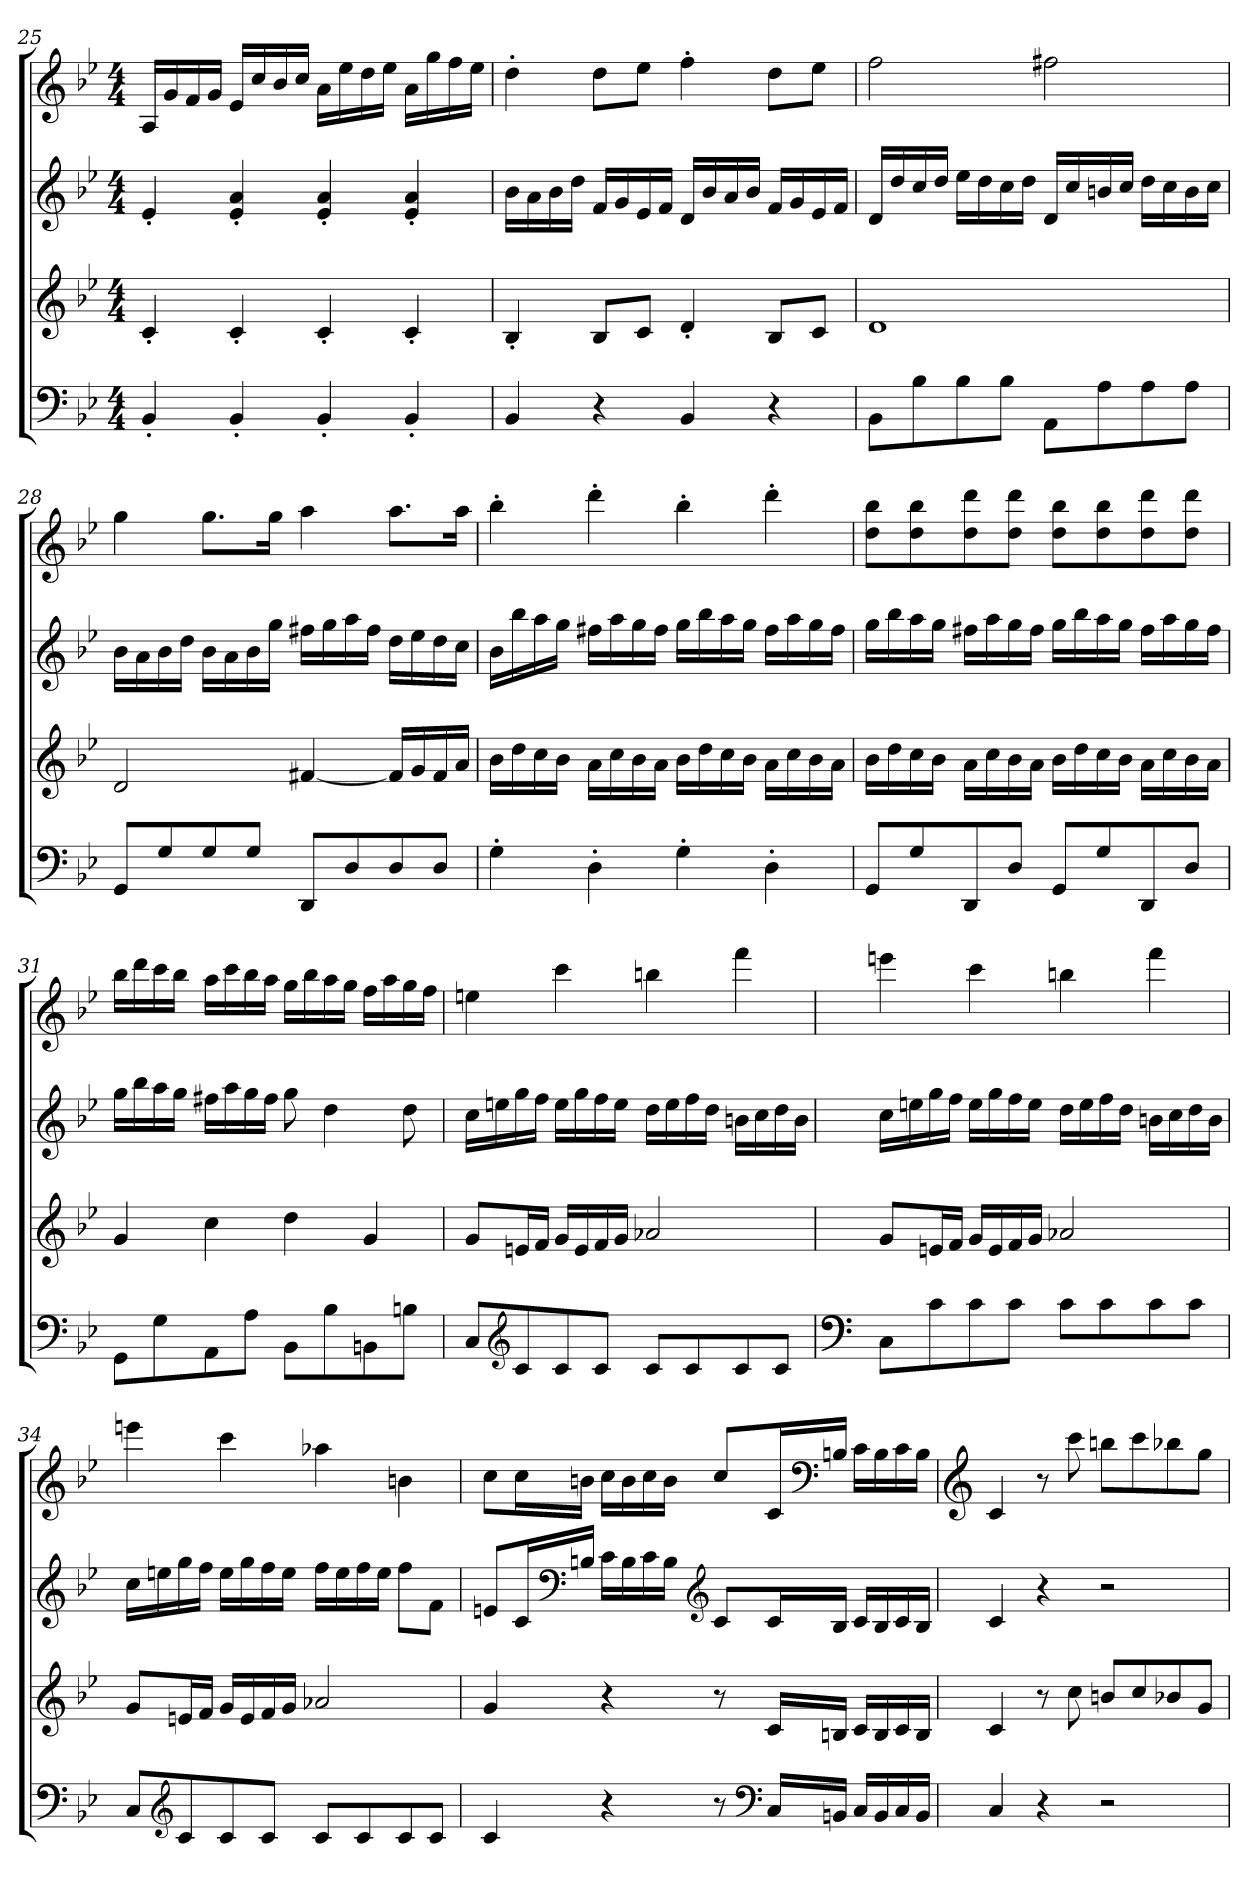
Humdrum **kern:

**kern	**kern	**kern	**kern
*part4	*part3	*part2	*part1
*staff4	*staff3	*staff2	*staff1
*clefF4	*clefG2	*clefG2	*clefG2
*k[b-e-]	*k[b-e-]	*k[b-e-]	*k[b-e-]
*B-:	*B-:	*B-:	*B-:
*M4/4	*M4/4	*M4/4	*M4/4
=25	=25	=25	=25
4BB-'/	4c'/	4e-'/	16A/LL
.	.	.	16g/
.	.	.	16f/
.	.	.	16g/JJ
4BB-'/	4c'/	4e-'/ 4a'/	16e-/LL
.	.	.	16cc/
.	.	.	16b-/
.	.	.	16cc/JJ
4BB-'/	4c'/	4e-'/ 4a'/	16a\LL
.	.	.	16ee-\
.	.	.	16dd\
.	.	.	16ee-\JJ
4BB-'/	4c'/	4e-'/ 4a'/	16a\LL
.	.	.	16gg\
.	.	.	16ff\
.	.	.	16ee-\JJ
=26	=26	=26	=26
4BB-/	4B-'/	16b-\LL	4dd'\
.	.	16a\	.
.	.	16b-\	.
.	.	16dd\JJ	.
4r	8B-/L	16f/LL	8dd\L
.	.	16g/	.
.	8c/J	16e-/	8ee-\J
.	.	16f/JJ	.
4BB-/	4d'/	16d/LL	4ff'\
.	.	16b-/	.
.	.	16a/	.
.	.	16b-/JJ	.
4r	8B-/L	16f/LL	8dd\L
.	.	16g/	.
.	8c/J	16e-/	8ee-\J
.	.	16f/JJ	.
=27	=27	=27	=27
8BB-\L	1d	16d/LL	2ff\
.	.	16dd/	.
8B-\	.	16cc/	.
.	.	16dd/JJ	.
8B-\	.	16ee-\LL	.
.	.	16dd\	.
8B-\J	.	16cc\	.
.	.	16dd\JJ	.
8AA\L	.	16d/LL	2ff#X\
.	.	16cc/	.
8A\	.	16bn/	.
.	.	16cc/JJ	.
8A\	.	16dd\LL	.
.	.	16cc\	.
8A\J	.	16b\	.
.	.	16cc\JJ	.
=28	=28	=28	=28
8GG/L	2d/	16b-\LL	4gg\
.	.	16a\	.
8G/	.	16b-\	.
.	.	16dd\JJ	.
8G/	.	16b-\LL	8.gg\L
.	.	16a\	.
8G/J	.	16b-\	.
.	.	16gg\JJ	16gg\Jk
8DD/L	[4f#X/	16ff#X\LL	4aa\
.	.	16gg\	.
8D/	.	16aa\	.
.	.	16ff#\JJ	.
8D/	16f#/LL]	16dd\LL	8.aa\L
.	16g/	16ee-\	.
8D/J	16f#/	16dd\	.
.	16a/JJ	16cc\JJ	16aa\Jk
=29	=29	=29	=29
4G'\	16b-\LL	16b-\LL	4bb-'\
.	16dd\	16bb-\	.
.	16cc\	16aa\	.
.	16b-\JJ	16gg\JJ	.
4D'\	16a\LL	16ff#X\LL	4ddd'\
.	16cc\	16aa\	.
.	16b-\	16gg\	.
.	16a\JJ	16ff#\JJ	.
4G'\	16b-\LL	16gg\LL	4bb-'\
.	16dd\	16bb-\	.
.	16cc\	16aa\	.
.	16b-\JJ	16gg\JJ	.
4D'\	16a\LL	16ff#\LL	4ddd'\
.	16cc\	16aa\	.
.	16b-\	16gg\	.
.	16a\JJ	16ff#\JJ	.
=30	=30	=30	=30
8GG/L	16b-\LL	16gg\LL	8dd\ 8bb-\L
.	16dd\	16bb-\	.
8G/	16cc\	16aa\	8dd\ 8bb-\
.	16b-\JJ	16gg\JJ	.
8DD/	16a\LL	16ff#X\LL	8dd\ 8ddd\
.	16cc\	16aa\	.
8D/J	16b-\	16gg\	8dd\ 8ddd\J
.	16a\JJ	16ff#\JJ	.
8GG/L	16b-\LL	16gg\LL	8dd\ 8bb-\L
.	16dd\	16bb-\	.
8G/	16cc\	16aa\	8dd\ 8bb-\
.	16b-\JJ	16gg\JJ	.
8DD/	16a\LL	16ff#\LL	8dd\ 8ddd\
.	16cc\	16aa\	.
8D/J	16b-\	16gg\	8dd\ 8ddd\J
.	16a\JJ	16ff#\JJ	.
=31	=31	=31	=31
8GG\L	4g/	16gg\LL	16bb-\LL
.	.	16bb-\	16ddd\
8G\	.	16aa\	16ccc\
.	.	16gg\JJ	16bb-\JJ
8AA\	4cc\	16ff#X\LL	16aa\LL
.	.	16aa\	16ccc\
8A\J	.	16gg\	16bb-\
.	.	16ff#\JJ	16aa\JJ
8BB-\L	4dd\	8gg\	16gg\LL
.	.	.	16bb-\
8B-\	.	4dd\	16aa\
.	.	.	16gg\JJ
8BBn\	4g/	.	16ff\LL
.	.	.	16aa\
8Bn\J	.	8dd\	16gg\
.	.	.	16ff\JJ
=32	=32	=32	=32
8C/L	8g/L	16cc\LL	4een\
.	.	16een\	.
*clefG2	*	*	*
8c/	16en/L	16gg\	.
.	16f/JJ	16ff\JJ	.
8c/	16g/LL	16ee\LL	4ccc\
.	16e/	16gg\	.
8c/J	16f/	16ff\	.
.	16g/JJ	16ee\JJ	.
8c/L	2a-X/	16dd\LL	4bbn\
.	.	16ee\	.
8c/	.	16ff\	.
.	.	16dd\JJ	.
8c/	.	16bn\LL	4fff\
.	.	16cc\	.
8c/J	.	16dd\	.
.	.	16b\JJ	.
=33	=33	=33	=33
*clefF4	*	*	*
8C\L	8g/L	16cc\LL	4eeen\
.	.	16een\	.
8c\	16en/L	16gg\	.
.	16f/JJ	16ff\JJ	.
8c\	16g/LL	16ee\LL	4ccc\
.	16e/	16gg\	.
8c\J	16f/	16ff\	.
.	16g/JJ	16ee\JJ	.
8c\L	2a-X/	16dd\LL	4bbn\
.	.	16ee\	.
8c\	.	16ff\	.
.	.	16dd\JJ	.
8c\	.	16bn\LL	4fff\
.	.	16cc\	.
8c\J	.	16dd\	.
.	.	16b\JJ	.
=34	=34	=34	=34
8C/L	8g/L	16cc\LL	4eeen\
.	.	16een\	.
*clefG2	*	*	*
8c/	16en/L	16gg\	.
.	16f/JJ	16ff\JJ	.
8c/	16g/LL	16ee\LL	4ccc\
.	16e/	16gg\	.
8c/J	16f/	16ff\	.
.	16g/JJ	16ee\JJ	.
8c/L	2a-X/	16ff\LL	4aa-X\
.	.	16ee\	.
8c/	.	16ff\	.
.	.	16ee\JJ	.
8c/	.	8ff\L	4bn\
8c/J	.	8f\J	.
=35	=35	=35	=35
4c/	4g/	8en/L	8cc\L
.	.	16c/L	16cc\L
*	*	*clefF4	*
.	.	16Bn/JJ	16bn\JJ
4r	4r	16c\LL	16cc\LL
.	.	16B\	16b\
.	.	16c\	16cc\
.	.	16B\JJ	16b\JJ
*	*	*clefG2	*
8r	8r	8c/L	8cc/L
*clefF4	*	*	*
16C/LL	16c/LL	16c/L	16c/L
*	*	*	*clefF4
16BBn/JJ	16Bn/JJ	16B/JJ	16Bn/JJ
16C/LL	16c/LL	16c/LL	16c\LL
16BB/	16B/	16B/	16B\
16C/	16c/	16c/	16c\
16BB/JJ	16B/JJ	16B/JJ	16B\JJ
=36	=36	=36	=36
*	*	*	*clefG2
4C/	4c/	4c/	4c/
4r	8r	4r	8r
.	8cc\	.	8ccc\
2r	8bn/L	2r	8bbn\L
.	8cc/	.	8ccc\
.	8b-X/	.	8bb-X\
.	8g/J	.	8gg\J
=	=	=	=
*-	*-	*-	*-
